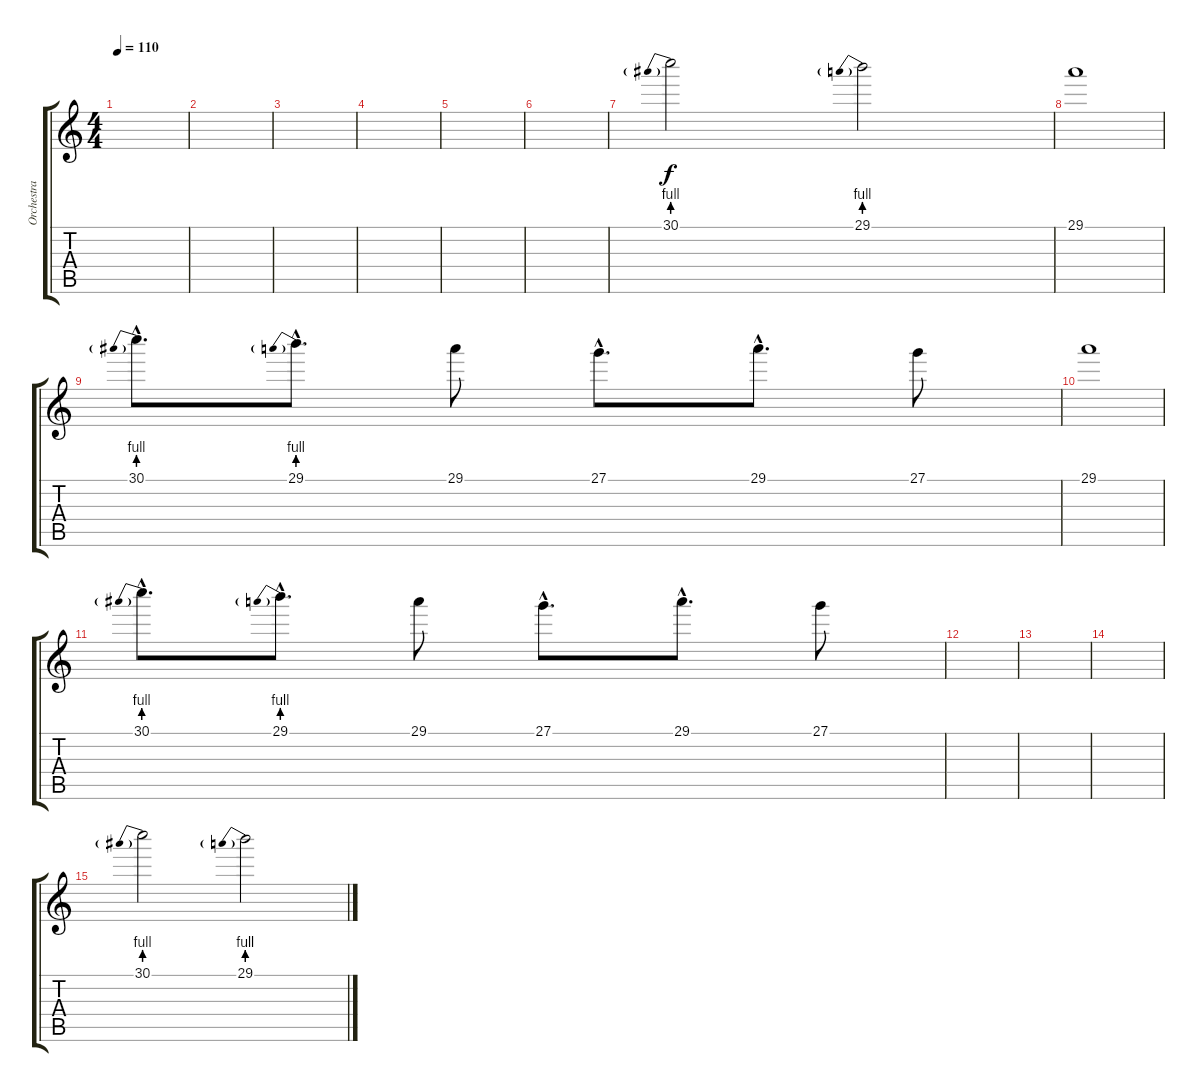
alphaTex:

\track ("Orchestra" "Orchestra") {instrument stringensemble1}
\staff {score tabs}
\tuning (E4 B3 G3 D3 A2 E2) {hide}
\ts (4 4)
\tempo 110
\clef g2
\ks c
|
|
|
|
|
|
30.1{be (prebend 0 4 60 4)}.2 29.1{be (prebend 0 4 60 4)}.2 |
29.1.1 |
30.1{be (prebend 0 4 60 4) hac}.8{d} 29.1{be (prebend 0 4 60 4) hac}.8{d} 29.1.8 27.1{hac}.8{d} 29.1{hac}.8{d} 27.1.8 |
29.1.1 |
30.1{be (prebend 0 4 60 4) hac}.8{d} 29.1{be (prebend 0 4 60 4) hac}.8{d} 29.1.8 27.1{hac}.8{d} 29.1{hac}.8{d} 27.1.8 |
|
|
|
30.1{be (prebend 0 4 60 4)}.2 29.1{be (prebend 0 4 60 4)}.2
